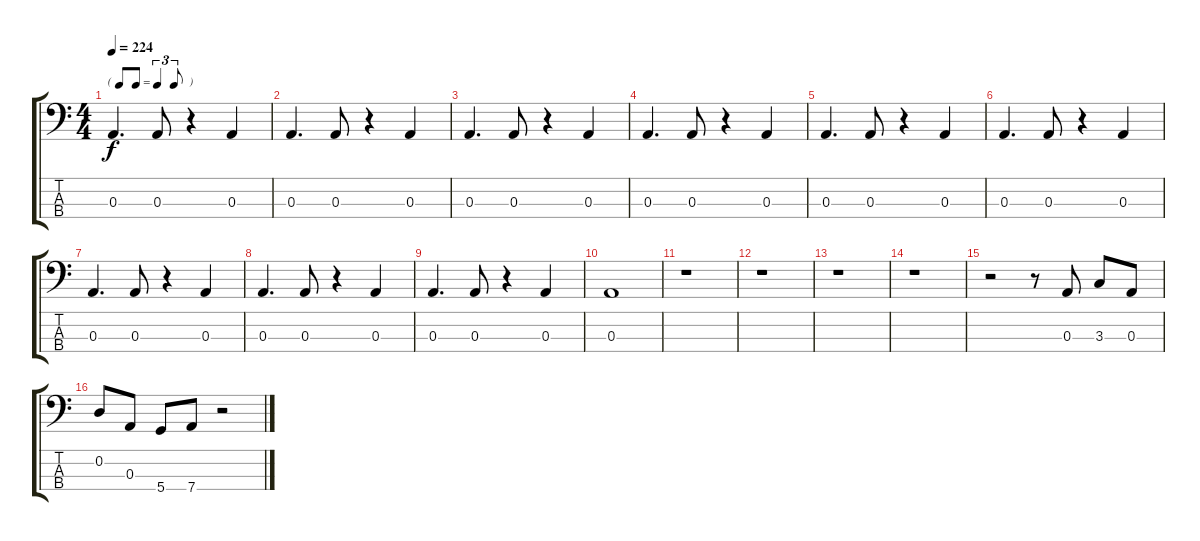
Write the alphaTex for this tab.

\track "" {instrument electricbasspick}
\staff {score tabs}
\tuning (G2 D2 A1 D1) {hide}
\ts (4 4)
\tf triplet8th
\tempo 224
\clef f4
\ks c
0.3.4{d dy f} 0.3.8 r.4 0.3.4 |
0.3.4{d} 0.3.8 r.4 0.3.4 |
0.3.4{d} 0.3.8 r.4 0.3.4 |
0.3.4{d} 0.3.8 r.4 0.3.4 |
0.3.4{d} 0.3.8 r.4 0.3.4 |
0.3.4{d} 0.3.8 r.4 0.3.4 |
0.3.4{d} 0.3.8 r.4 0.3.4 |
0.3.4{d} 0.3.8 r.4 0.3.4 |
0.3.4{d} 0.3.8 r.4 0.3.4 |
0.3.1 |
r.1 |
r.1 |
r.1 |
r.1 |
r.2 r.8 0.3.8 3.3.8 0.3.8 |
0.2.8 0.3.8 5.4.8 7.4.8 r.2
